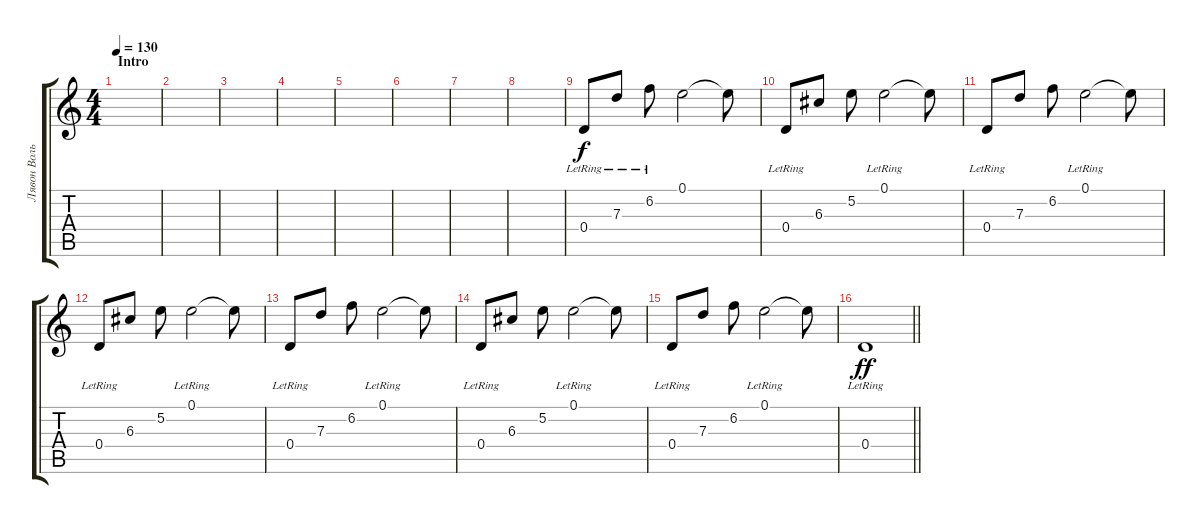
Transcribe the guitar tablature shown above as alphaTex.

\track ("Лявон Вольскi" "Лявон Воль") {instrument overdrivenguitar}
\staff {score tabs}
\tuning (E4 B3 G3 D3 A2 E2) {hide}
\ts (4 4)
\section ("" "Intro")
\tempo 130
\clef g2
\ks c
|
|
|
|
|
|
|
|
0.4{lr}.8 7.3{lr}.8 6.2{lr}.8 0.1.2 0.1{t}.8 |
0.4{lr}.8 6.3.8 5.2.8 0.1{lr}.2 0.1{t}.8 |
0.4{lr}.8 7.3.8 6.2.8 0.1{lr}.2 0.1{t}.8 |
0.4{lr}.8 6.3.8 5.2.8 0.1{lr}.2 0.1{t}.8 |
0.4{lr}.8 7.3.8 6.2.8 0.1{lr}.2 0.1{t}.8 |
0.4{lr}.8 6.3.8 5.2.8 0.1{lr}.2 0.1{t}.8 |
0.4{lr}.8 7.3.8 6.2.8 0.1{lr}.2 0.1{t}.8 |
\barLineRight lightlight
0.4{lr}.1{dy ff}
